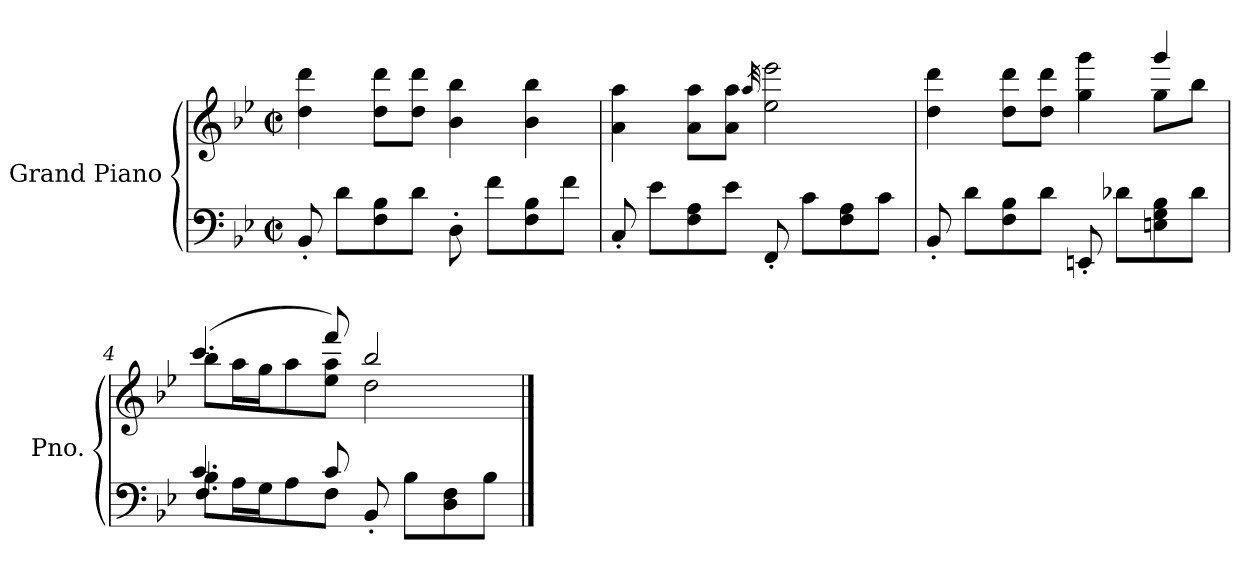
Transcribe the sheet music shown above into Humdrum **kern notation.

**kern	**kern
*part1	*part1
*staff2	*staff1
*I"Grand Piano	*
*I'Pno.	*
*clefF4	*clefG2
*k[b-e-]	*k[b-e-]
*M2/2	*M2/2
*met(c|)	*met(c|)
*MM91	*MM91
=1	=1
8BB-'/	4dd\ 4ddd\
8d\L	.
8F\ 8B-\	8dd\ 8ddd\L
8d\J	8dd\ 8ddd\J
8D'\	4b-\ 4bb-\
8f\L	.
8F\ 8B-\	4b-\ 4bb-\
8f\J	.
=2	=2
8C'/	4a\ 4aa\
8e-\L	.
8F\ 8A\	8a\ 8aa\L
8e-\J	8a\ 8aa\J
.	32qaa/
8FF'/	2ee-\ 2eee-\
8c\L	.
8F\ 8A\	.
8c\J	.
=3	=3
*	*^
8BB-'/	4dd\ 4ddd\	2.ryy
8d\L	.	.
8F\ 8B-\	8dd\ 8ddd\L	.
8d\J	8dd\ 8ddd\J	.
8EEn'/	4gg\ 4ggg\	.
8d-X\L	.	.
8En\ 8G\ 8B-\	4ggg/	8gg\L
8d-\J	.	8bb-\J
!!LO:LB:g=z	!!
=4	=4	=4
*^	*	*
*	*^	*	*
4.c/	8B-\L	4.F/	(>4.ccc/	8bb-\L
.	16A\L	.	.	16aa\L
.	16G\J	.	.	16gg\J
.	8A\	.	.	8aa\
8c/	8F\J	2ryy	8fff/)	8ee-\ 8aa\J
8BB-'/	2ryy	.	2bb-/	2dd\
8B-\L	.	.	.	.
8D\ 8F\	.	.	.	.
8B-\J	.	8ryy	.	.
*v	*v	*v	*	*
*	*v	*v
==	==
*-	*-
